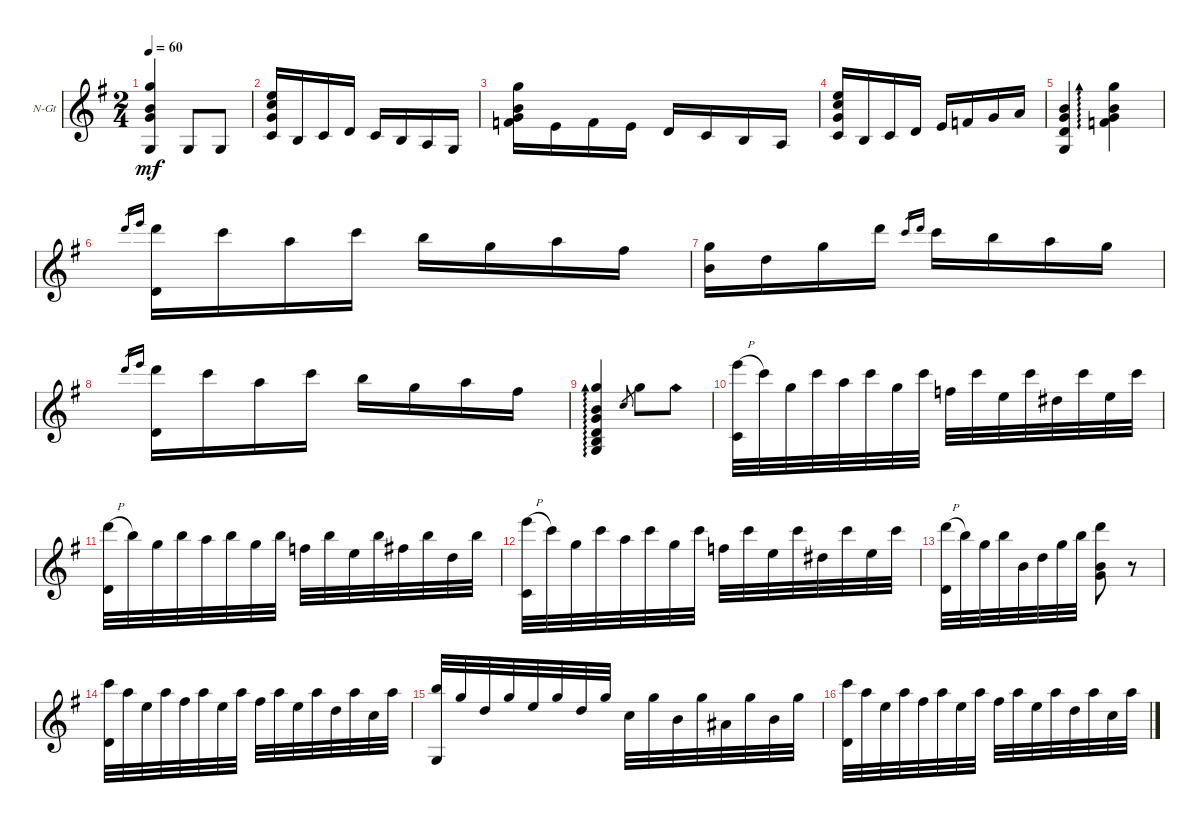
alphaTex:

\defaultSystemsLayout 4
\bracketExtendMode groupsimilarinstruments
\firstSystemTrackNameOrientation horizontal
\otherSystemsTrackNameOrientation horizontal
\track ("Nylon Guitar" "N-Gt") {instrument acousticguitarnylon}
\staff {score}
\tuning (E4 B3 G3 D3 A2 E2)
\ts (2 4)
\tempo 60
\clef g2
\ks g
(3.1 0.2 0.3 3.6).4{dy mf} 3.6.8 3.6.8 |
(1.2 0.1 0.3 3.5).16 2.5.16 3.5.16 0.4.16 3.5.16 2.5.16 0.5.16 3.6.16 |
(3.1 0.3 0.2 3.4).16 2.4.16 3.4.16 2.4.16 0.4.16 3.5.16 2.5.16 0.5.16 |
(3.5 0.1 1.2 0.3).16 2.5.16 3.5.16 0.4.16 2.4.16 3.4.16 0.3.16 2.3.16 |
(0.2 0.3 0.4 3.6).4 (3.4 0.3 0.2 3.1).4{ad 0} |
10.1.16{gr} 12.1.16{gr} (10.1 0.4).16 8.1.16 10.2.16 8.1.16 7.1.16 8.2.16 5.1.16 7.2.16 |
(8.2 9.4).16 7.3.16 8.2.16 10.1.16 8.1.16{gr} 10.1.16{gr} 8.1.16 7.1.16 10.2.16 8.2.16 |
10.1.16{gr} 12.1.16{gr} (10.1 0.4).16 8.1.16 10.2.16 8.1.16 7.1.16 8.2.16 5.1.16 7.2.16 |
(3.6 2.5 0.4 0.3 0.2 3.1).4{ad 0} 5.3.8{gr} 12.3.8 12.3{nh}.8 |
(12.1{h} 8.6).32 8.1.32 8.2.32 8.1.32 10.2.32 8.1.32 8.2.32 8.1.32 10.3.32 8.1.32 9.3.32 8.1.32 8.3.32 8.1.32 9.3.32 8.1.32 |
(10.1{h} 0.4).32 7.1.32 8.2.32 7.1.32 10.2.32 7.1.32 8.2.32 7.1.32 10.3.32 7.1.32 9.3.32 7.1.32 7.2.32 7.1.32 7.3.32 7.1.32 |
(12.1{h} 8.6).32 8.1.32 8.2.32 8.1.32 10.2.32 8.1.32 8.2.32 8.1.32 10.3.32 8.1.32 9.3.32 8.1.32 8.3.32 8.1.32 9.3.32 8.1.32 |
(10.1{h} 0.4).32 7.1.32 8.2.32 7.1.32 9.4.32 7.3.32 8.2.32 7.1.32 (10.1 0.2 0.3).8 r.8 |
(8.1 5.5).32 5.1.32 5.2.32 5.1.32 7.2.32 5.1.32 5.2.32 5.1.32 7.2.32 5.1.32 5.2.32 5.1.32 7.3.32 5.1.32 5.3.32 5.1.32 |
(7.1 3.6).32 3.1.32 3.2.32 3.1.32 5.2.32 3.1.32 3.2.32 3.1.32 5.3.32 3.1.32 4.3.32 3.1.32 3.3.32 3.1.32 4.3.32 3.1.32 |
(8.1 5.5).32 5.1.32 5.2.32 5.1.32 7.2.32 5.1.32 5.2.32 5.1.32 7.2.32 5.1.32 5.2.32 5.1.32 7.3.32 5.1.32 5.3.32 5.1.32
